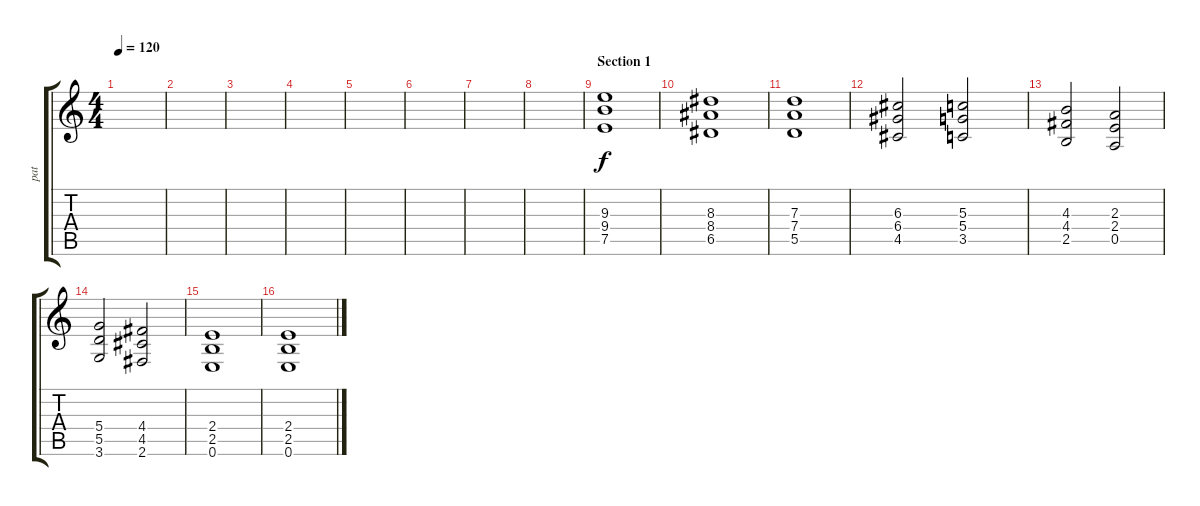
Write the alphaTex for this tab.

\track ("pat" "pat") {instrument distortionguitar}
\staff {score tabs}
\tuning (E4 B3 G3 D3 A2 E2) {hide}
\ts (4 4)
\tempo 120
\clef g2
\ks c
|
|
|
|
|
|
|
|
\section ("" "Section 1")
(9.3 9.4 7.5).1 |
(8.3 8.4 6.5).1 |
(7.3 7.4 5.5).1 |
(6.3 6.4 4.5).2 (5.3 5.4 3.5).2 |
(4.3 4.4 2.5).2 (2.3 2.4 0.5).2 |
(5.4 5.5 3.6).2 (4.4 4.5 2.6).2 |
(2.4 2.5 0.6).1 |
(2.4 2.5 0.6).1
